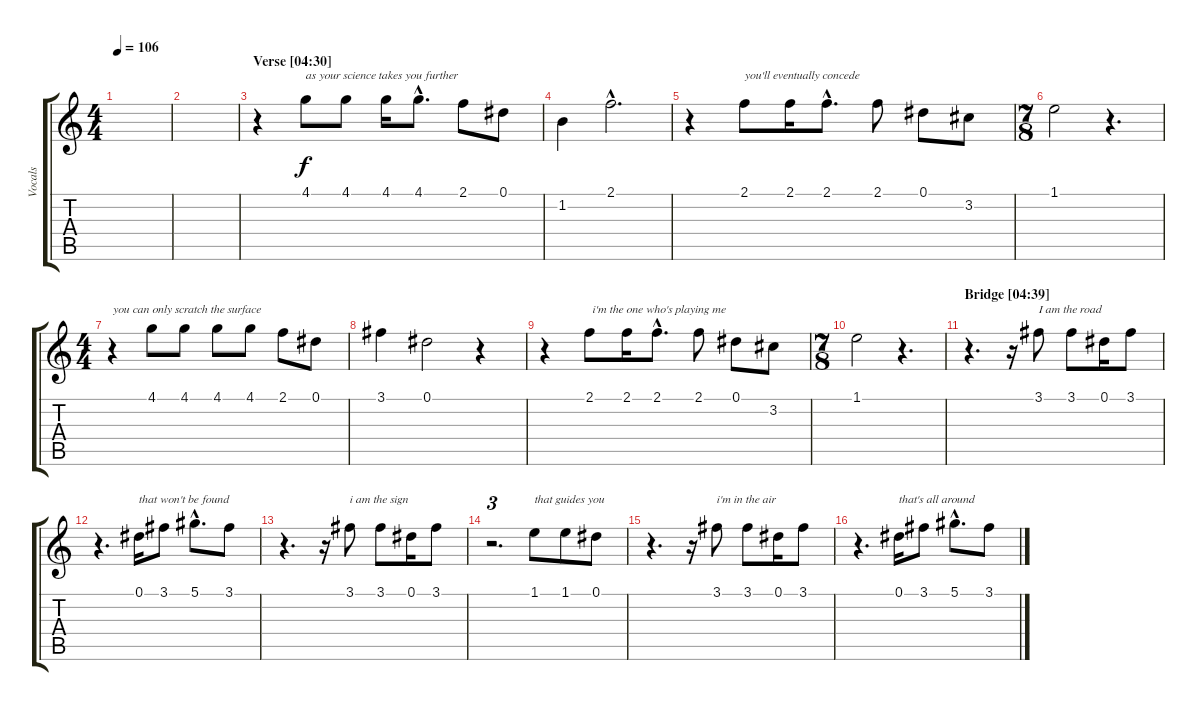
\track ("Vocals" "Vocals") {instrument fretlessbass}
\staff {score tabs}
\tuning (Eb4 Bb3 Gb3 Db3 Ab2 Eb2) {hide}
\ts (4 4)
\tempo 106
\clef g2
\ks c
|
|
\section ("" "Verse [04:30]")
r.4 4.1.8{txt "as your science takes you further "} 4.1.8 4.1.16 4.1{hac}.8{d} 2.1.8 0.1.8 |
1.2.4 2.1{hac}.2{d} |
r.4 2.1.8{txt "you'll eventually concede"} 2.1.16 2.1{hac}.8{d} 2.1.8 0.1.8 3.2.8 |
\ts (7 8)
1.1.2 r.4{d} |
\ts (4 4)
\section ("" "")
r.4{txt "you can only scratch the surface "} 4.1.8 4.1.8 4.1.8 4.1.8 2.1.8 0.1.8 |
3.1.4 0.1.2 r.4 |
r.4 2.1.8{txt " i'm the one who's playing me"} 2.1.16 2.1{hac}.8{d} 2.1.8 0.1.8 3.2.8 |
\ts (7 8)
1.1.2 r.4{d} |
\section ("" "Bridge [04:39]")
r.4{d} r.16 3.1.8{txt "I am the road"} 3.1.8 0.1.16 3.1.8 |
r.4{d} 0.1.16{txt "that won't be found "} 3.1.8 5.1{hac}.8{d} 3.1.8 |
r.4{d} r.16 3.1.8{txt "i am the sign "} 3.1.8 0.1.16 3.1.8 |
r.2{d tu (3 2)} 1.1.8{txt "that guides you"} 1.1.8 0.1.8 |
r.4{d} r.16 3.1.8{txt "i'm in the air "} 3.1.8 0.1.16 3.1.8 |
r.4{d} 0.1.16{txt "that's all around "} 3.1.8 5.1{hac}.8{d} 3.1.8
